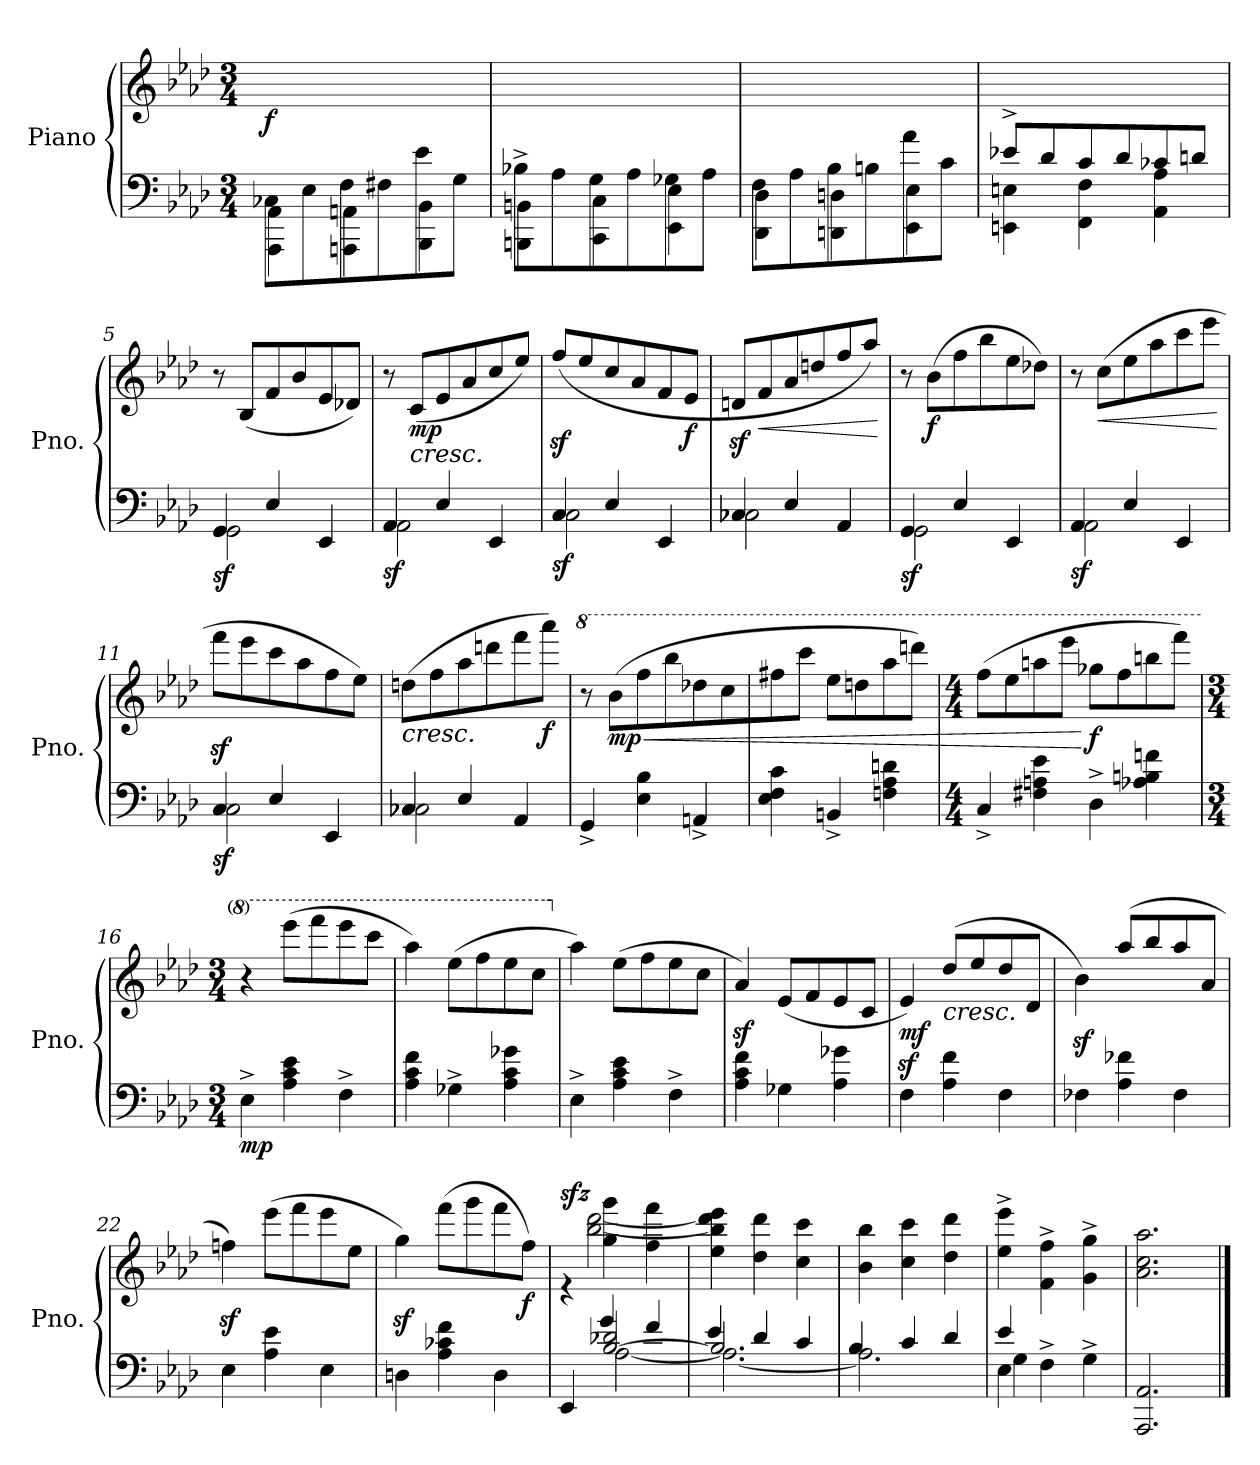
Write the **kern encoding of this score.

**kern	**kern	**dynam
*part1	*part1	*part1
*staff2	*staff1	*staff1/2
*I"Piano	*	*
*I'Pno.	*	*
*clefF4	*clefG2	*
*k[b-e-a-d-]	*k[b-e-a-d-]	*
*M3/4	*M3/4	*
*MM350	*MM350	*
=1	=1	=1
*^	*	*
!	!	!	!LO:DY:b
8C-X\L	4AAA-\ 4AA-\	2.ryy	f
8E-\	.	.	.
8F\	4AAAn\ 4AAn\	.	.
8F#X\	.	.	.
8e-\	4BBB-\ 4BB-\	.	.
8G\J	.	.	.
=2	=2	=2	=2
8B-X^\L	4BBBn\ 4BBn\	2.ryy	.
8A-\	.	.	.
8G\	4CC\ 4C\	.	.
8A-\	.	.	.
8G-X\	4EE-\ 4E-\	.	.
8A-\J	.	.	.
=3	=3	=3	=3
8F\L	4DD-\ 4D-\	2.ryy	.
8A-\	.	.	.
8B-\	4DDn\ 4Dn\	.	.
8Bn\	.	.	.
8a-\	4EE-\ 4E-\	.	.
8c\J	.	.	.
=4	=4	=4	=4
8e-X^/L	4EEn\ 4En\	2.ryy	.
8d-/	.	.	.
8c/	4FF\ 4F\	.	.
8d-/	.	.	.
8c-X/	4AA-\ 4A-\	.	.
8dn/J	.	.	.
=5	=5	=5	=5
!	!	!	!LO:DY:b=2
4GG/	2GG\	8r	sf
.	.	(<8B-/L	.
4E-/	.	8f/	.
.	.	8b-/	.
4EE-/	4ryy	8e-/	.
.	.	8d-X/J)	.
!!LO:LB:g=z
=6	=6	=6	=6
!	!	!	!LO:DY:b=2
4AA-/	2AA-\	8r	sf
!	!	!	!LO:HP:b
!	!	!	!LO:DY:n=1:b
.	.	(<8c/L	< mp
4E-/	.	8e-/	.
.	.	8a-/	.
4EE-/	4ryy	8cc/	.
.	.	8ee-/J)	.
=7	=7	=7	=7
!	!	!	!LO:DY:b=2
4C/	2C\	(<8ffz</L	sf
.	.	8ee-/	.
4E-/	.	8cc/	.
.	.	8a-/	.
4EE-/	4ryy	8f/	.
!	!	!	!LO:DY:b
.	.	8e-/J	f
*v	*v	*	*
.	.	[
=8	=8	=8
*^	*	*
!	!	!	!LO:DY:b=2
!	!	!	!LO:DY:n=1:b
4C-X/	2C-\	8dnz</L	sf mp
!	!	!	!LO:HP:b
.	.	8f/	<
4E-/	.	8a-/	.
.	.	8ddn/	.
4AA-/	4ryy	8ff/	.
.	.	8aa-/J)	.
*v	*v	*	*
.	.	[
=9	=9	=9
*^	*	*
!	!	!	!LO:DY:b=2
4GG/	2GG\	8r	sf
!	!	!	!LO:DY:b
.	.	(>8b-\L	f
4E-/	.	8ff\	.
.	.	8bb-\	.
4EE-/	4ryy	8ee-\	.
.	.	8dd-X\J)	.
=10	=10	=10	=10
!	!	!	!LO:DY:b=2
4AA-/	2AA-\	8r	sf
!	!	!	!LO:HP:b
.	.	(<8cc\L	<
4E-/	.	8ee-\	.
.	.	8aa-\	.
4EE-/	4ryy	8ccc\	.
.	.	8eee-\J	.
*v	*v	*	*
.	.	[
=11	=11	=11
*^	*	*
!	!	!	!LO:DY:b=2
4C/	2C\	8fffz<\L	sf
.	.	8eee-\	.
4E-/	.	8ccc\	.
.	.	8aa-\	.
4EE-/	4ryy	8ff\	.
.	.	8ee-\J)	.
!!LO:LB:g=z
=12	=12	=12	=12
!	!	!	!LO:HP:b
!	!	!	!LO:DY:n=1:b=2
!	!	!	!LO:DY:n=2:b
4C-X/	2C-\	(>8ddn\L	< sf mp
.	.	8ff\	.
4E-/	.	8aa-\	.
.	.	8dddn\	.
4AA-/	4ryy	8fff\	.
!	!	!	!LO:DY:n=3:b
.	.	8aaa-\J)	f
*v	*v	*	*
.	.	[
=13	=13	=13
*	*8va	*
4GG^/	8r	.
!	!	!LO:HP:b
!	!	!LO:DY:n=1:b
.	(>8bb-\L	< mp
4E-\ 4B-\	8fff\	.
.	8bbb-\	.
4AAn^/	8ddd-X\	.
.	8ccc\	.
=14	=14	=14
4E-\ 4F\ 4c\	8fff#X\	.
.	8cccc\J	.
4BBn^/	8eee-\L	.
.	8dddn\	.
4Fn\ 4A-\ 4dn\	8aaa-\	.
.	8ddddn\J)	.
=15	=15	=15
*M4/4	*M4/4	*
4C^/	(>8fff\L	.
.	8eee-\	.
4F#X\ 4An\ 4e-\	8aaan\	.
.	8eeee-\J	.
!	!	!LO:DY:n=1:b
4D-^\	8ggg-X\L	[ f
.	8fff\	.
4A-X\ 4Bn\ 4fn\	8bbbn\	.
.	8ffff\J)	.
=16	=16	=16
*M3/4	*M3/4	*
!	!	!LO:DY:b=2
4E-^\	4r	mp
4A-\ 4c\ 4e-\	(>8eeee-\L	.
.	8ffff\	.
4F^\	8eeee-\	.
.	8cccc\J	.
!!LO:LB:g=z
=17	=17	=17
4A-\ 4c\ 4f\	4aaa-\)	.
4G-X^\	(>8eee-\L	.
.	8fff\	.
4A-\ 4c\ 4g-X\	8eee-\	.
.	8ccc\J	.
=18	=18	=18
*	*X8va	*
*	*MM345	*
4E-^\	4aa-\)	.
4A-\ 4c\ 4e-\	(>8ee-\L	.
.	8ff\	.
4F^\	8ee-\	.
.	8cc\J	.
=19	=19	=19
*	*MM340	*
4A-\ 4c\ 4f\	4a-z>/)	.
4G-X\	(<8e-/L	.
.	8f/	.
4A-\ 4g-X\	8e-/	.
.	8c/J	.
=20	=20	=20
*	*MM330	*
!	!	!LO:DY:b
4F\	4e-z</)	mf
!	!	!LO:HP:b
4A-\ 4f\	(>8dd-/L	<
.	8ee-/	.
*	*MM320	*
4F\	8dd-/	.
.	8d-/J	.
=21	=21	=21
*	*MM310	*
4F-X\	4b-z<\)	.
4A-\ 4f-X\	(>8aa-/L	.
.	8bb-/	.
*	*MM305	*
4F-\	8aa-/	.
.	8a-/J	.
=22	=22	=22
*	*MM300	*
4E-\	4ffnz<\)	.
4A-\ 4e-\	(>8eee-\L	.
.	8fff\	.
*	*MM275	*
4E-\	8eee-\	.
.	8ee-\J	.
=23	=23	=23
*	*MM250	*
4Dn\	4ggz<\)	.
4A-\ 4c-X\ 4f\	(>8fff\L	.
.	8ggg\	.
4D\	8fff\	.
!	!	!LO:DY:b
.	8ff\J)	f
.	.	[
!!LO:LB:g=z
=24	=24	=24
*^	*^	*
*	*^	*	*	*
!	!	!	!	!	!LO:DY:a
4EE-/	4ryy	4ryy	4re	4ryy	sfz
*	*	*	*MM240	*	*
[2B-/ 2d-X/	[2A-\	4g/	4gg\ 4ggg\	[2bb-\ [2ddd-\	.
.	.	4f/	4ff\ 4fff\	.	.
*	*	*	*v	*v	*
=25	=25	=25	=25	=25
2.B-/]	2.A-\_	4e-/	4ee-\ 4bb-\] 4ddd-\] 4eee-\	.
*	*	*	*MM230	*
.	.	4d-/	4dd-\ 4ddd-\	.
.	.	4c/	4cc\ 4ccc\	.
=26	=26	=26	=26	=26
*	*	*	*MM215	*
2.rCCyy	2.A-\]	4B-/	4b-\ 4bb-\	.
*	*	*	*MM200	*
.	.	4c/	4cc\ 4ccc\	.
*	*	*	*MM175	*
.	.	4d-/	4dd-\ 4ddd-\	.
=27	=27	=27	=27	=27
*	*	*	*MM150	*
4E-\	4G\	4e-/	4ee-\^ 4eee-\^	.
4F^\	2ryy	2ryy	4f\^ 4ff\^	.
4G^\	.	.	4g\^ 4gg\^	.
*v	*v	*v	*	*
=28	=28	=28
2.AAA-/ 2.AA-/	2.a-\ 2.cc\ 2.aa-\	.
==	==	==
*-	*-	*-
